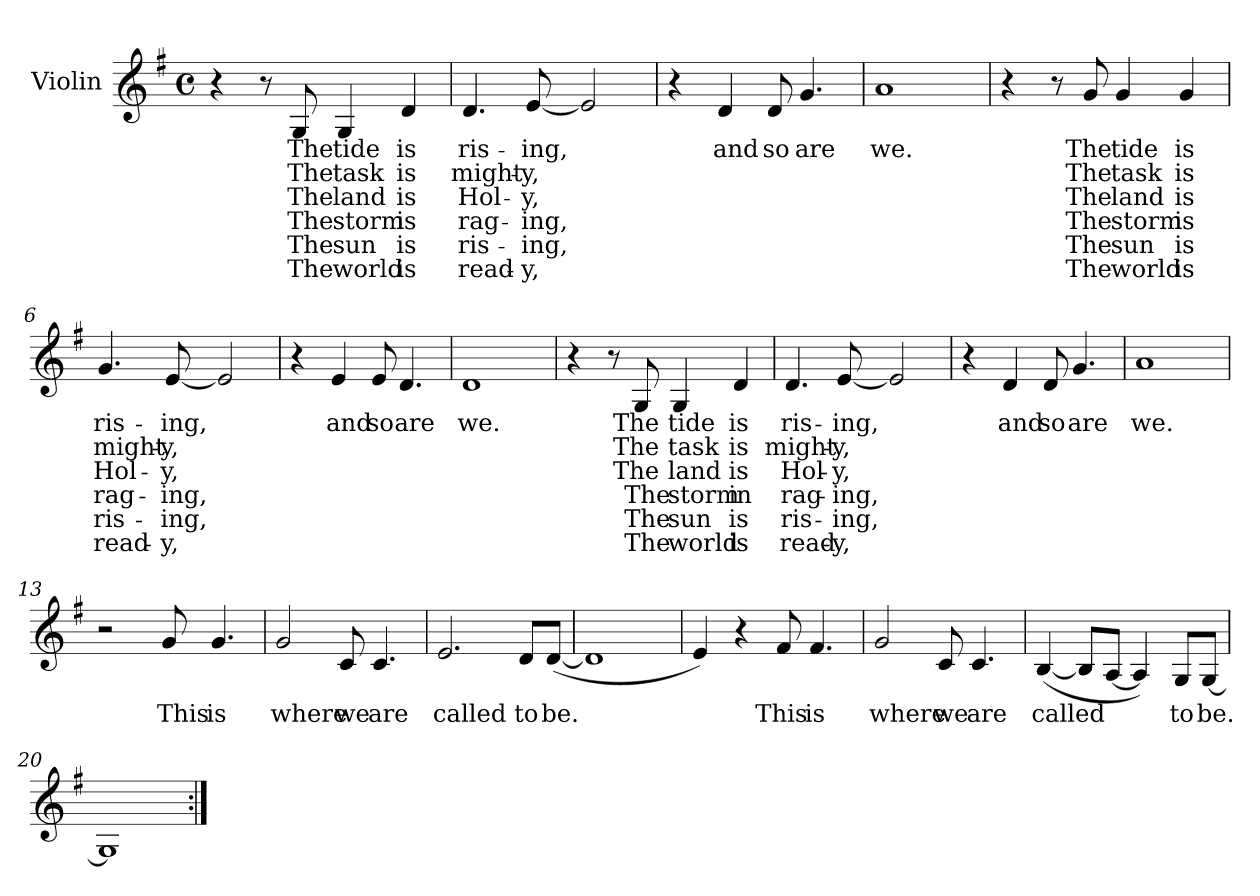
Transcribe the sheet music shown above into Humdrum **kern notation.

**kern	**text	**text	**text	**text	**text	**text
*part1	*part1	*part1	*part1	*part1	*part1	*part1
*staff1	*staff1	*staff1	*staff1	*staff1	*staff1	*staff1
*I"Violin	*	*	*	*	*	*
*I'Vln.	*	*	*	*	*	*
*clefG2	*	*	*	*	*	*
*k[f#]	*	*	*	*	*	*
*M4/4	*	*	*	*	*	*
*met(c)	*	*	*	*	*	*
*MM160	*	*	*	*	*	*
=1	=1	=1	=1	=1	=1	=1
4r	.	.	.	.	.	.
8r	.	.	.	.	.	.
!	!LO:LY:b	!LO:LY:b	!LO:LY:b	!LO:LY:b	!LO:LY:b	!LO:LY:b
8G/	The	The	The	The	The	The
!	!LO:LY:b	!LO:LY:b	!LO:LY:b	!LO:LY:b	!LO:LY:b	!LO:LY:b
4G/	tide	task	land	storm	sun	world
!	!LO:LY:b	!LO:LY:b	!LO:LY:b	!LO:LY:b	!LO:LY:b	!LO:LY:b
4d/	is	is	is	is	is	is
=2	=2	=2	=2	=2	=2	=2
!	!LO:LY:b	!LO:LY:b	!LO:LY:b	!LO:LY:b	!LO:LY:b	!LO:LY:b
4.d/	ris-	might-	Hol-	rag-	ris-	read-
!	!LO:LY:b	!LO:LY:b	!LO:LY:b	!LO:LY:b	!LO:LY:b	!LO:LY:b
[<8e/	-ing,	-y,	-y,	-ing,	-ing,	-y,
2e/]	.	.	.	.	.	.
=3	=3	=3	=3	=3	=3	=3
4r	.	.	.	.	.	.
!	!LO:LY:b	!	!	!	!	!
4d/	and	.	.	.	.	.
!	!LO:LY:b	!	!	!	!	!
8d/	so	.	.	.	.	.
!	!LO:LY:b	!	!	!	!	!
4.g/	are	.	.	.	.	.
=4	=4	=4	=4	=4	=4	=4
!	!LO:LY:b	!	!	!	!	!
1a	we.	.	.	.	.	.
!!LO:LB:g=z
=5	=5	=5	=5	=5	=5	=5
4r	.	.	.	.	.	.
8r	.	.	.	.	.	.
!	!LO:LY:b	!LO:LY:b	!LO:LY:b	!LO:LY:b	!LO:LY:b	!LO:LY:b
8g/	The	The	The	The	The	The
!	!LO:LY:b	!LO:LY:b	!LO:LY:b	!LO:LY:b	!LO:LY:b	!LO:LY:b
4g/	tide	task	land	storm	sun	world
!	!LO:LY:b	!LO:LY:b	!LO:LY:b	!LO:LY:b	!LO:LY:b	!LO:LY:b
4g/	is	is	is	is	is	is
=6	=6	=6	=6	=6	=6	=6
!	!LO:LY:b	!LO:LY:b	!LO:LY:b	!LO:LY:b	!LO:LY:b	!LO:LY:b
4.g/	ris-	might-	Hol-	rag-	ris-	read-
!	!LO:LY:b	!LO:LY:b	!LO:LY:b	!LO:LY:b	!LO:LY:b	!LO:LY:b
[<8e/	-ing,	-y,	-y,	-ing,	-ing,	-y,
2e/]	.	.	.	.	.	.
=7	=7	=7	=7	=7	=7	=7
4r	.	.	.	.	.	.
!	!LO:LY:b	!	!	!	!	!
4e/	and	.	.	.	.	.
!	!LO:LY:b	!	!	!	!	!
8e/	so	.	.	.	.	.
!	!LO:LY:b	!	!	!	!	!
4.d/	are	.	.	.	.	.
=8	=8	=8	=8	=8	=8	=8
!	!LO:LY:b	!	!	!	!	!
1d	we.	.	.	.	.	.
!!LO:LB:g=z
=9	=9	=9	=9	=9	=9	=9
4r	.	.	.	.	.	.
8r	.	.	.	.	.	.
!	!LO:LY:b	!LO:LY:b	!LO:LY:b	!LO:LY:b	!LO:LY:b	!LO:LY:b
8G/	The	The	The	The	The	The
!	!LO:LY:b	!LO:LY:b	!LO:LY:b	!LO:LY:b	!LO:LY:b	!LO:LY:b
4G/	tide	task	land	storm	sun	world
!	!LO:LY:b	!LO:LY:b	!LO:LY:b	!LO:LY:b	!LO:LY:b	!LO:LY:b
4d/	is	is	is	in	is	is
=10	=10	=10	=10	=10	=10	=10
!	!LO:LY:b	!LO:LY:b	!LO:LY:b	!LO:LY:b	!LO:LY:b	!LO:LY:b
4.d/	ris-	might-	Hol-	rag-	ris-	read-
!	!LO:LY:b	!LO:LY:b	!LO:LY:b	!LO:LY:b	!LO:LY:b	!LO:LY:b
[<8e/	-ing,	-y,	-y,	-ing,	-ing,	-y,
2e/]	.	.	.	.	.	.
=11	=11	=11	=11	=11	=11	=11
4r	.	.	.	.	.	.
!	!LO:LY:b	!	!	!	!	!
4d/	and	.	.	.	.	.
!	!LO:LY:b	!	!	!	!	!
8d/	so	.	.	.	.	.
!	!LO:LY:b	!	!	!	!	!
4.g/	are	.	.	.	.	.
=12	=12	=12	=12	=12	=12	=12
!	!LO:LY:b	!	!	!	!	!
1a	we.	.	.	.	.	.
!!LO:LB:g=z
=13	=13	=13	=13	=13	=13	=13
2rcc	.	.	.	.	.	.
!	!LO:LY:b	!	!	!	!	!
8g/	This	.	.	.	.	.
!	!LO:LY:b	!	!	!	!	!
4.g/	is	.	.	.	.	.
=14	=14	=14	=14	=14	=14	=14
!	!LO:LY:b	!	!	!	!	!
2g/	where	.	.	.	.	.
!	!LO:LY:b	!	!	!	!	!
8c/	we	.	.	.	.	.
!	!LO:LY:b	!	!	!	!	!
4.c/	are	.	.	.	.	.
=15	=15	=15	=15	=15	=15	=15
!	!LO:LY:b	!	!	!	!	!
2.e/	called	.	.	.	.	.
!	!LO:LY:b	!	!	!	!	!
8d/L	to	.	.	.	.	.
!	!LO:LY:b	!	!	!	!	!
([8d/J	be.	.	.	.	.	.
=16	=16	=16	=16	=16	=16	=16
1d]	.	.	.	.	.	.
!!LO:LB:g=z
=17	=17	=17	=17	=17	=17	=17
4e/)	.	.	.	.	.	.
4r	.	.	.	.	.	.
!	!LO:LY:b	!	!	!	!	!
8f#/	This	.	.	.	.	.
!	!LO:LY:b	!	!	!	!	!
4.f#/	is	.	.	.	.	.
=18	=18	=18	=18	=18	=18	=18
!	!LO:LY:b	!	!	!	!	!
2g/	where	.	.	.	.	.
!	!LO:LY:b	!	!	!	!	!
8c/	we	.	.	.	.	.
!	!LO:LY:b	!	!	!	!	!
4.c/	are	.	.	.	.	.
=19	=19	=19	=19	=19	=19	=19
!	!LO:LY:b	!	!	!	!	!
([<4B/	called	.	.	.	.	.
8B/L]	.	.	.	.	.	.
[8A/J	.	.	.	.	.	.
4A/])	.	.	.	.	.	.
!	!LO:LY:b	!	!	!	!	!
8G/L	to	.	.	.	.	.
!	!LO:LY:b	!	!	!	!	!
[8G/J	be.	.	.	.	.	.
=20	=20	=20	=20	=20	=20	=20
1G]	.	.	.	.	.	.
=:|!	=:|!	=:|!	=:|!	=:|!	=:|!	=:|!
*-	*-	*-	*-	*-	*-	*-
